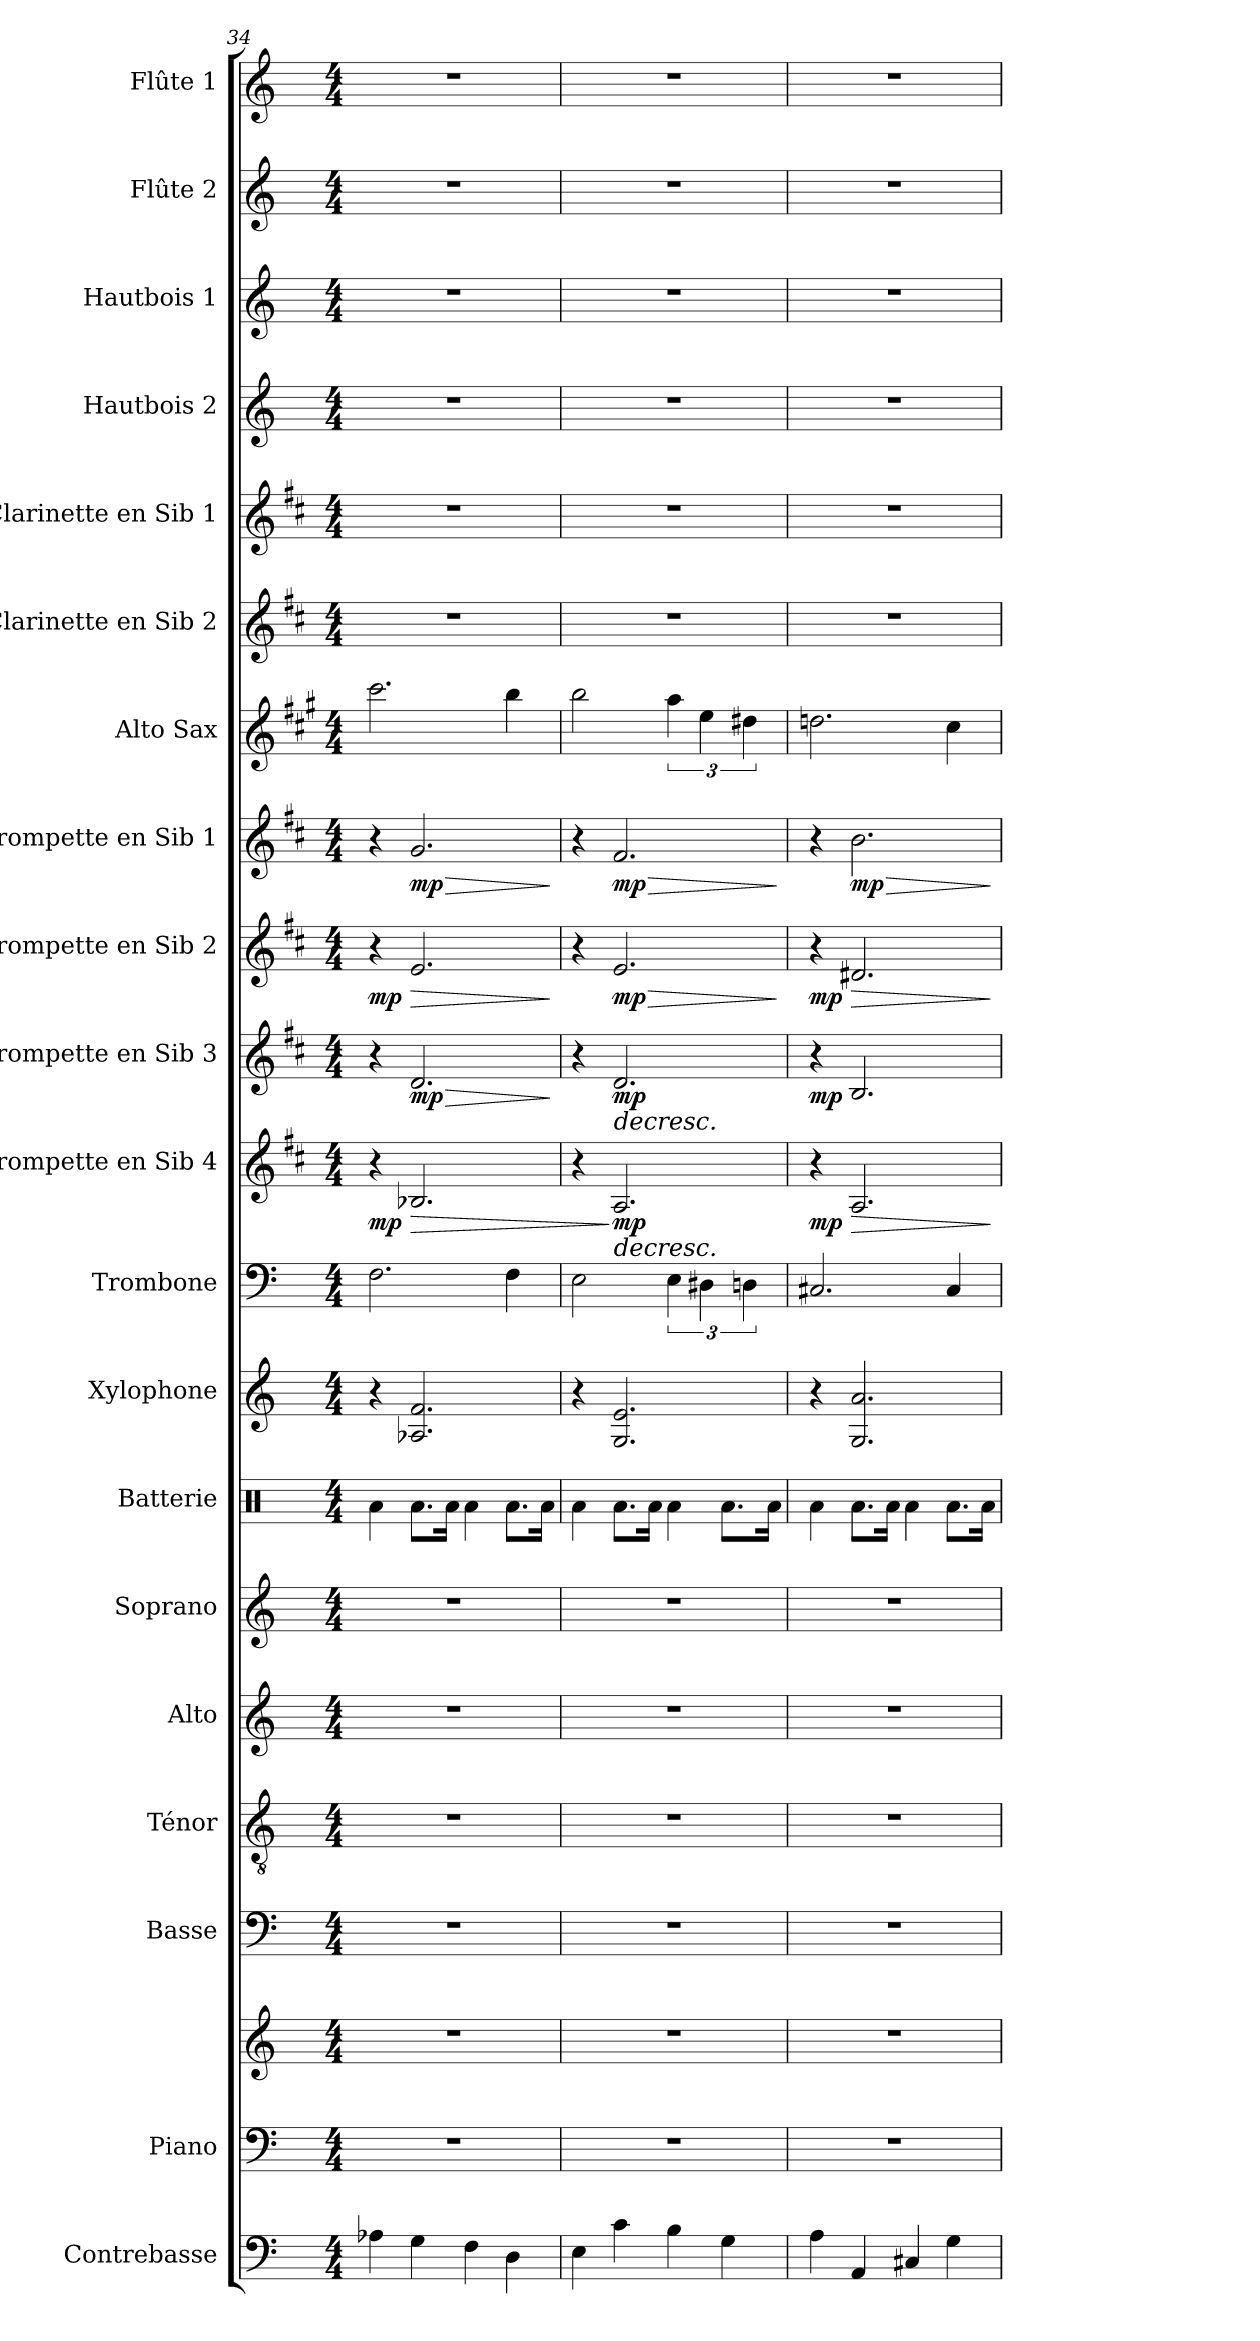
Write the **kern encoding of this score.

**kern	**kern	**kern	**kern	**kern	**kern	**kern	**kern	**kern	**kern	**kern	**dynam	**kern	**dynam	**kern	**dynam	**kern	**dynam	**kern	**kern	**kern	**kern	**kern	**kern	**kern
*part20	*part19	*part19	*part18	*part17	*part16	*part15	*part14	*part13	*part12	*part11	*part11	*part10	*part10	*part9	*part9	*part8	*part8	*part7	*part6	*part5	*part4	*part3	*part2	*part1
*staff21	*staff20	*staff19	*staff18	*staff17	*staff16	*staff15	*staff14	*staff13	*staff12	*staff11	*staff11	*staff10	*staff10	*staff9	*staff9	*staff8	*staff8	*staff7	*staff6	*staff5	*staff4	*staff3	*staff2	*staff1
*I"Contrebasse	*I"Piano	*	*I"Basse	*I"Ténor	*I"Alto	*I"Soprano	*I"Batterie	*I"Xylophone	*I"Trombone	*I"Trompette en Sib 4	*	*I"Trompette en Sib 3	*	*I"Trompette en Sib 2	*	*I"Trompette en Sib 1	*	*I"Alto Sax	*I"Clarinette en Sib 2	*I"Clarinette en Sib 1	*I"Hautbois 2	*I"Hautbois 1	*I"Flûte 2	*I"Flûte 1
*I'Cb.	*I'Pno	*	*I'Ba.	*I'T	*I'A	*I'S	*I'Batt.	*I'Xyl.	*I'Trb.	*I'Trp. (Sib) 4	*	*I'Trp. (Sib) 3	*	*I'Trp. (Sib) 2	*	*I'Trp. (Sib) 1	*	*I'A. Sx.	*I'Cl. (Sib) 2	*I'Cl. (Sib) 1	*I'Hb. 2	*I'Hb. 1	*I'Fl. 2	*I'Fl. 1
*clefF4	*clefF4	*clefG2	*clefF4	*clefGv2	*clefG2	*clefG2	*clefX	*clefG2	*clefF4	*clefG2	*	*clefG2	*	*clefG2	*	*clefG2	*	*clefG2	*clefG2	*clefG2	*clefG2	*clefG2	*clefG2	*clefG2
*ITrd7c12	*	*	*	*	*	*	*	*ITrd-7c-12	*	*ITrd1c2	*	*ITrd1c2	*	*ITrd1c2	*	*ITrd1c2	*	*ITrd5c9	*ITrd1c2	*ITrd1c2	*	*	*	*
*k[]	*k[]	*k[]	*k[]	*k[]	*k[]	*k[]	*k[]	*k[]	*k[]	*k[]	*	*k[]	*	*k[]	*	*k[]	*	*k[]	*k[]	*k[]	*k[]	*k[]	*k[]	*k[]
*C:	*C:	*C:	*C:	*C:	*C:	*C:	*C:	*C:	*C:	*C:	*	*C:	*	*C:	*	*C:	*	*C:	*C:	*C:	*C:	*C:	*C:	*C:
*M4/4	*M4/4	*M4/4	*M4/4	*M4/4	*M4/4	*M4/4	*M4/4	*M4/4	*M4/4	*M4/4	*	*M4/4	*	*M4/4	*	*M4/4	*	*M4/4	*M4/4	*M4/4	*M4/4	*M4/4	*M4/4	*M4/4
=34	=34	=34	=34	=34	=34	=34	=34	=34	=34	=34	=34	=34	=34	=34	=34	=34	=34	=34	=34	=34	=34	=34	=34	=34
!	!	!	!	!	!	!	!	!	!	!	!LO:DY:b	!	!	!	!LO:DY:b	!	!	!	!	!	!	!	!	!
4AA-X\	1r	1r	1r	1r	1r	1r	4Ra\	4r	2.F\	4r	mp	4r	.	4r	mp	4r	.	2.ee\	1r	1r	1r	1r	1r	1r
!	!	!	!	!	!	!	!	!	!	!	!LO:HP:b	!	!LO:HP:b	!	!LO:HP:b	!	!LO:HP:b	!	!	!	!	!	!	!
!	!	!	!	!	!	!	!	!	!	!	!	!	!LO:DY:n=1:b	!	!	!	!LO:DY:n=1:b	!	!	!	!	!	!	!
4GG\	.	.	.	.	.	.	8.Ra\L	2.a-X/ 2.ff/	.	2.A-X/	>	2.c/	> mp	2.d/	>	2.f/	> mp	.	.	.	.	.	.	.
.	.	.	.	.	.	.	16Ra\Jk	.	.	.	.	.	.	.	.	.	.	.	.	.	.	.	.	.
4FF\	.	.	.	.	.	.	4Ra\	.	.	.	.	.	.	.	.	.	.	.	.	.	.	.	.	.
4DD\	.	.	.	.	.	.	8.Ra\L	.	4F\	.	.	.	.	.	.	.	.	4dd\	.	.	.	.	.	.
.	.	.	.	.	.	.	16Ra\Jk	.	.	.	.	.	.	.	.	.	.	.	.	.	.	.	.	.
.	.	.	.	.	.	.	.	.	.	.	.	.	]	.	]	.	]	.	.	.	.	.	.	.
=35	=35	=35	=35	=35	=35	=35	=35	=35	=35	=35	=35	=35	=35	=35	=35	=35	=35	=35	=35	=35	=35	=35	=35	=35
4EE\	1r	1r	1r	1r	1r	1r	4Ra\	4r	2E\	4r	.	4r	.	4r	.	4r	.	2dd\	1r	1r	1r	1r	1r	1r
!	!	!	!	!	!	!	!	!	!	!	!LO:HP:n=1:b	!	!LO:HP:b	!	!LO:HP:b	!	!LO:HP:b	!	!	!	!	!	!	!
!	!	!	!	!	!	!	!	!	!	!	!LO:DY:n=1:b	!	!LO:DY:n=1:b	!	!LO:DY:n=1:b	!	!LO:DY:n=1:b	!	!	!	!	!	!	!
4C\	.	.	.	.	.	.	8.Ra\L	2.g/ 2.ee/	.	2.G/	] > mp	2.c/	> mp	2.d/	> mp	2.e/	> mp	.	.	.	.	.	.	.
.	.	.	.	.	.	.	16Ra\Jk	.	.	.	.	.	.	.	.	.	.	.	.	.	.	.	.	.
4BB\	.	.	.	.	.	.	4Ra\	.	6E\	.	.	.	.	.	.	.	.	6cc\	.	.	.	.	.	.
.	.	.	.	.	.	.	.	.	6D#X\	.	.	.	.	.	.	.	.	6g\	.	.	.	.	.	.
4GG\	.	.	.	.	.	.	8.Ra\L	.	.	.	.	.	.	.	.	.	.	.	.	.	.	.	.	.
.	.	.	.	.	.	.	.	.	6Dn\	.	.	.	.	.	.	.	.	6f#X\	.	.	.	.	.	.
.	.	.	.	.	.	.	16Ra\Jk	.	.	.	.	.	.	.	.	.	.	.	.	.	.	.	.	.
.	.	.	.	.	.	.	.	.	.	.	.	.	.	.	]	.	]	.	.	.	.	.	.	.
=36	=36	=36	=36	=36	=36	=36	=36	=36	=36	=36	=36	=36	=36	=36	=36	=36	=36	=36	=36	=36	=36	=36	=36	=36
!	!	!	!	!	!	!	!	!	!	!	!LO:DY:b	!	!LO:DY:b	!	!LO:DY:b	!	!	!	!	!	!	!	!	!
4AA\	1r	1r	1r	1r	1r	1r	4Ra\	4r	2.C#X/	4r	mp	4r	mp	4r	mp	4r	.	2.fn\	1r	1r	1r	1r	1r	1r
!	!	!	!	!	!	!	!	!	!	!	!LO:HP:n=1:b	!	!	!	!LO:HP:b	!	!LO:HP:b	!	!	!	!	!	!	!
!	!	!	!	!	!	!	!	!	!	!	!	!	!	!	!	!	!LO:DY:n=1:b	!	!	!	!	!	!	!
4AAA/	.	.	.	.	.	.	8.Ra\L	2.g/ 2.aa/	.	2.G/	] >	2.A/	]	2.c#X/	>	2.a\	> mp	.	.	.	.	.	.	.
.	.	.	.	.	.	.	16Ra\Jk	.	.	.	.	.	.	.	.	.	.	.	.	.	.	.	.	.
4CC#X/	.	.	.	.	.	.	4Ra\	.	.	.	.	.	.	.	.	.	.	.	.	.	.	.	.	.
4GG\	.	.	.	.	.	.	8.Ra\L	.	4C#/	.	.	.	.	.	.	.	.	4e\	.	.	.	.	.	.
.	.	.	.	.	.	.	16Ra\Jk	.	.	.	.	.	.	.	.	.	.	.	.	.	.	.	.	.
.	.	.	.	.	.	.	.	.	.	.	]	.	.	.	]	.	]	.	.	.	.	.	.	.
=	=	=	=	=	=	=	=	=	=	=	=	=	=	=	=	=	=	=	=	=	=	=	=	=
*-	*-	*-	*-	*-	*-	*-	*-	*-	*-	*-	*-	*-	*-	*-	*-	*-	*-	*-	*-	*-	*-	*-	*-	*-
